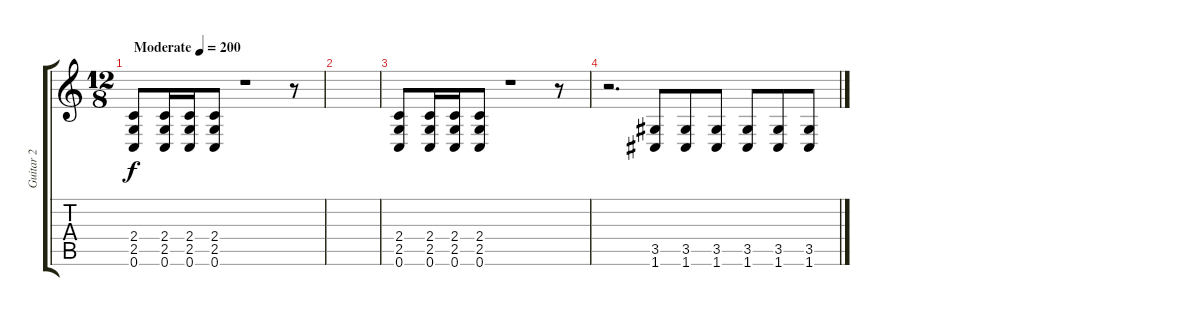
\track ("Guitar 2" "Guitar 2") {instrument distortionguitar}
\staff {score tabs}
\tuning (C4 G3 Eb3 Bb2 F2 C2) {hide}
\ts (12 8)
\tempo (200 "Moderate")
\clef g2
\ks c
(2.4 2.5 0.6).8{dy f instrument distortionguitar} (2.4 2.5 0.6).16 (2.4 2.5 0.6).16 (2.4 2.5 0.6).8 r.1 r.8 |
|
(2.4 2.5 0.6).8 (2.4 2.5 0.6).16 (2.4 2.5 0.6).16 (2.4 2.5 0.6).8 r.1 r.8 |
r.2{d} (3.5 1.6).8 (3.5 1.6).8 (3.5 1.6).8 (3.5 1.6).8 (3.5 1.6).8 (3.5 1.6).8
